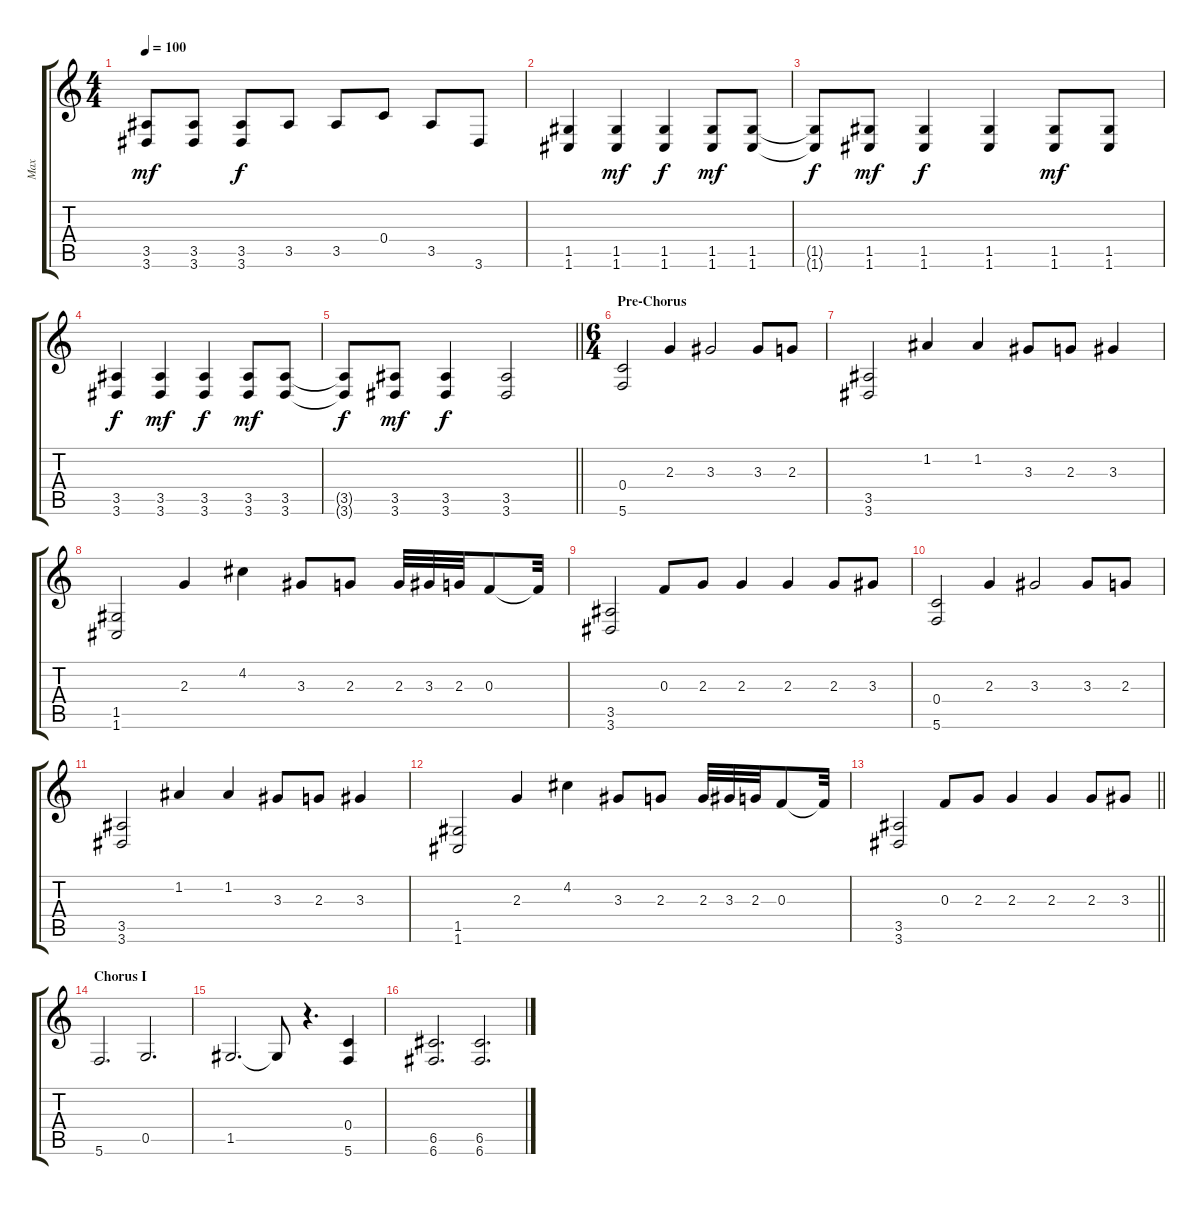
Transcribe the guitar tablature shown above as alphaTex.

\track ("Max" "Max") {instrument distortionguitar}
\staff {score tabs}
\tuning (D4 A3 F3 C3 G2 C2) {hide}
\ts (4 4)
\tempo 100
\clef g2
\ks c
(3.5 3.6).8{dy mf} (3.5 3.6).8 (3.5 3.6).8{dy f} 3.5.8 3.5.8 0.4.8 3.5.8 3.6.8 |
(1.5 1.6).4 (1.5 1.6).4{dy mf} (1.5 1.6).4{dy f} (1.5 1.6).8{dy mf} (1.5 1.6).8 |
(1.5{t} 1.6{t}).8{dy f} (1.5 1.6).8{dy mf} (1.5 1.6).4{dy f} (1.5 1.6).4 (1.5 1.6).8{dy mf} (1.5 1.6).8 |
(3.5 3.6).4{dy f} (3.5 3.6).4{dy mf} (3.5 3.6).4{dy f} (3.5 3.6).8{dy mf} (3.5 3.6).8 |
\barLineRight lightlight
(3.5{t} 3.6{t}).8{dy f} (3.5 3.6).8{dy mf} (3.5 3.6).4{dy f} (3.5 3.6).2 |
\ts (6 4)
\section ("" "Pre-Chorus")
(0.4 5.6).2 2.3.4 3.3.2 3.3.8 2.3.8 |
(3.5 3.6).2 1.2.4 1.2.4 3.3.8 2.3.8 3.3.4 |
(1.5 1.6).2 2.3.4 4.2.4 3.3.8 2.3.8 2.3.32 3.3.32 2.3.32 0.3.8 0.3{t}.32 |
(3.5 3.6).2 0.3.8 2.3.8 2.3.4 2.3.4 2.3.8 3.3.8 |
(0.4 5.6).2 2.3.4 3.3.2 3.3.8 2.3.8 |
(3.5 3.6).2 1.2.4 1.2.4 3.3.8 2.3.8 3.3.4 |
(1.5 1.6).2 2.3.4 4.2.4 3.3.8 2.3.8 2.3.32 3.3.32 2.3.32 0.3.8 0.3{t}.32 |
\barLineRight lightlight
(3.5 3.6).2 0.3.8 2.3.8 2.3.4 2.3.4 2.3.8 3.3.8 |
\section ("" "Chorus I")
5.6.2{d} 0.5.2{d} |
1.5.2{d} 1.5{t}.8 r.4{d} (0.4 5.6).4 |
(6.5 6.6).2{d} (6.5 6.6).2{d}
